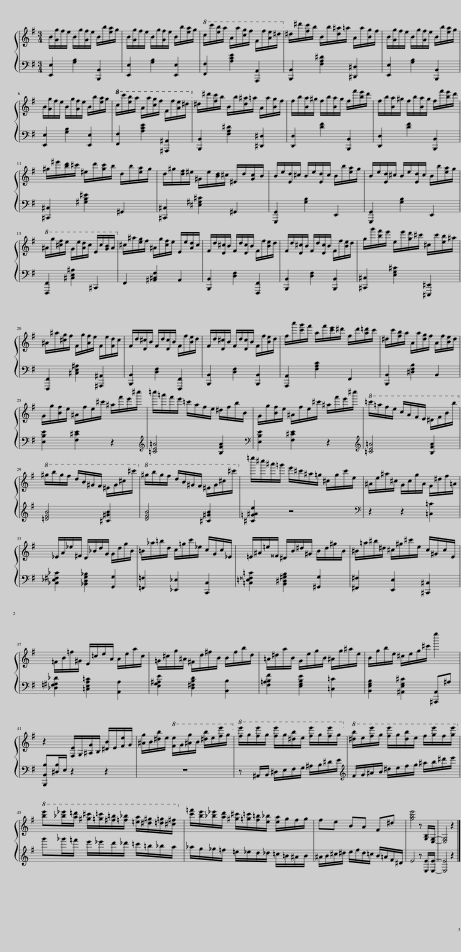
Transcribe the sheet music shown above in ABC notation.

X:1
%%score { 1 | 2 }
L:1/8
M:3/4
I:linebreak $
K:G
V:1 treble
V:2 bass
V:1
 B/[Gg]/f/e/ B/g/[Gf]/e/ B/b/[ea]/g/ | B/[Gg]/f/e/ B/g/[Gf]/e/ B/b/[ea]/g/ |!8va(! c'/c''/[e'b']/a'/ a/a'/[c'g']/f'/ f/f'/[ae']/^d'/!8va)! | ^d/^d'/[fc']/b/ B/b/[d^a]/=a/ A/a/[Bg]/f/ | B/[Gg]/f/e/ B/g/[Gf]/e/ B/b/[ea]/g/ |$ %5
 B/[Gg]/f/e/ B/g/[Gf]/e/ B/b/[ea]/g/ |!8va(!!8va(! c'/c''/[e'b']/a'/ a/a'/[c'g']/f'/ f/f'/[ae']/^d'/!8va)!!8va)! | ^d/^d'/[fc']/b/ B/b/[d^a]/=a/ A/a/[Bg]/f/ | f/b/[Ba]/^g/ f/b/[Ba]/g/ f/f'/[be']/d'/ | f/b/[Ba]/^g/ f/b/[Ba]/g/ f/f'/[be']/d'/ |$ %10
 ^g/^e'/[bd']/^c'/ ^e/d'/[gc']/b/ d/b/[ea]/g/ | d/^g/[df]/^e/ ^G/e/[Bd]/^c/ ^E/d/[Gc]/B/ | B/e/[Ed]/^c/ B/e/[Ed]/c/ B/b/[ea]/g/ | B/e/[Ed]/^c/ B/e/[Ed]/c/ B/b/[ea]/g/ |$!8va(! ^a/g'/[^c'f']/e'/ g/e'/[ad']/c'/ e/c'/[gb]/a/!8va)! | %15
 ^c/^a/[eg]/f/ ^A/g/[cf]/e/ E/e/[Ad]/c/ | F/d/[D^c]/B/ F/d/[Dc]/B/ F/f/[Be]/d/ | F/d/[D^c]/B/ F/d/[Dc]/B/ F/f/[Be]/d/ | g/g'/[bf']/e'/ e/e'/[gd']/^c'/ ^c/c'/[eb]/^a/ |$ ^A/^a/[^cg]/f/ F/g/[Af]/e/ F/e/[Fd]/c/ | %20
 F/d/[D^c]/B/ F/d/[Dc]/B/ F/f/[Be]/d/ | F/d/[D^c]/B/ F/d/[Dc]/B/ F/f/[Be]/d/ | f/a'/[c'g']/f'/ a/f'/[c'e']/^d'/ f/d'/[a=d']/c'/ | ^d/c'/[fb]/a/ A/a/[dg]/f/ A/f/[Be]/d/ |$ G/g/[Bf]/e/ ^A/f/e/^c'/ ^a/f'/e'/^c''/ | %25
 =c''/=a'/f'/e'/ =c'/a/f/e/ ^d/f/b/B/ | G/g/[Bf]/e/ ^A/f/e/^c'/ ^a/f'/e'/^c''/ |!8va(! =c''/=a'/f'/e'/ c'/a/f/e/ ^d/f/b/b'/!8va)! |$!8va(! ^g'/b'/g'/f'/ d'/b/^g/f/ ^e/g/^c'/^c''/!8va)! |!8va(! ^g'/b'/g'/f'/ d'/b/^g/f/ ^e/g/^c'/^c''/!8va)! | %30
 =e''/^c''/^a'/=g'/ e'/^c'/^a/=g/ ^c/g/c'/e/ | ^A/e/^a/^c/ G/c/g/A/ F/^d/f/=A/ |$ _E/A/_e/^F/ D/_B/d/G/ G/d/g/B/ | =B/_a/=b/d/ c/=g/c'/_e/ c/G/c/_E/ | =E/^A/=e/^^F/ ^D/B/^d/^G/ B/d/^g/B/ | %35
 ^B/=a/^b/^d/ ^c/^g/^c'/e/ c/^G/c/E/ |$ =F/B/=f/^G/ E/=c/e/A/ A/e/a/c/ | =G/^c/g/^A/ ^F/d/^f/B/ B/f/b/d/ | =A/^d/a/B/ G/e/g/B/ ^A/g/^a/e/ | B/g/b/e/ ^c/e/g/^c'/ e''2 |$ %40
 z2 [F,E]/G,/[^A,G]/B,/ [^DB]/E/[Fe]/G/ | [^Ag]/B/[^db]/e/!8va(! [fe']/g/[^ag']/b/ [^d'b']/e'/[f'e'']/g'/!8va)! |!8va(! [f'e'']/g'/[f'e'']/g'/ [f'e'']/g'/[^d'b']/e'/ [f'e'']/g'/[f'e'']/g'/!8va)! |!8va(! [^d'b']/e'/[f'e'']/g'/ [f'e'']/g'/[d'b']/e'/ f'/[g'e'']/f'/[g'e'']/!8va)! |$!8va(! [b'e''][_b'_e'']/[a'=d'']/ [^g'^c'']/[=g'=c'']/[^f'=b']/[=f'_b']/ [=e'a']/[^d'^g']/[=d'=g']/[^c'^f']/!8va)! | %45
 [c'=f']/[be']/[_b_e']/[ad']/ [^g^c']/[=g=c']/[f=b]/[e_b]/ [ea]/g/f/g/ | fe BA F^d | [gbe']4 z [G,B,]/[E,G,]/- | [E,G,]4 z2 |] %49
V:2
 [E,,E,]2 [G,B,]2 [B,,,B,,]2 | [E,,E,]2 [G,B,]2 [E,,E,]2 | [F,,F,]2 [A,CE]2 [A,,,A,,]2 | [B,,,B,,]2 [F,A,^D]2 [^D,,^D,]2 | [E,,E,]2 [G,B,]2 [B,,,B,,]2 |$ %5
 [E,,E,]2 [G,B,]2 [E,,E,]2 | [F,,F,]2 [A,CE]2 [^A,,,^A,,]2 | [B,,,B,,]2 [F,A,^D]2 [^D,,^D,]2 | [D,,D,]2 [DF]2 [B,,,B,,]2 | [D,,D,]2 [DF]2 [B,,,B,,]2 |$ %10
 [^C,,^C,]2 [^G,B,^E]2 ^G,,2 | [^C,,^C,]2 [^E,^G,^C]2 ^G,,2 | [G,,,G,,]2 [G,B,]2 E,,2 | [G,,,G,,]2 [G,B,]2 E,,2 |$ [F,,,F,,]2 [^C,E,^A,]2 ^C,,2 | %15
 F,,2 [^A,,^C,F,]2 A,,2 | [B,,,B,,]2 [D,F,]2 [F,,,F,,]2 | [B,,,B,,]2 [D,F,]2 [B,,,B,,]2 | [^C,,^C,]2 [E,G,^C]2 [^E,,,^E,,]2 |$ [F,,,F,,]2 [^C,E,^A,]2 [^A,,,^A,,]2 | %20
 [B,,,B,,]2 [D,F,]2 [F,,,F,,]2 | [B,,,B,,]2 [D,F,]2 [B,,,B,,]2 | [A,,,A,,]2 [F,A,C]2 F,,2 | [B,,,B,,]2 [^D,F,B,]2 B,,2 |$ [E,B,E]2 [F,^CE]2 z2 | %25
[K:treble] [=CE=A]4 [B,FA]2 |[K:bass] [E,B,E]2 [F,^CE]2 z2 |[K:treble] [=CE=A]4 [B,FA]2 |$ [=DFB]4 [^C^GB]2 | [DFB]4 [^C^GB]2 | %30
 [^C=G^Ae]2 z4 |[K:bass] z2 z2 [=C,=C]2 |$ [_C,_E,^F,_C]2 [_B,,D,G,_B,]2 [G,,G,]2 | [=F,,=F,]2 [_E,,_E,]2 [C,,C,]2 | [=C,=E,^^F,=C]2 [B,,^D,^G,B,]2 [^G,,G,]2 | %35
 [^F,,^F,]2 [E,,E,]2 [^C,,^C,]2 |$ [_D,=F,^G,_D]2 [=C,E,A,=C]2 [A,,A,]2 | [E,G,^A,E]2 [D,^F,B,D]2 [B,,B,]2 | [F,=A,B,F]2 [E,G,B,E]2 [=C,=C]2 | [B,,E,G,B,]2 [^A,,E,G,^C]2 [^A,,,A,,]^A, |$ %40
 [B,,,B,,B,][^D,B,]/E,/ z2 z2 | z6 | z ^A,,/B,,/ ^D,/E,/F,/G,/ ^A,/B,/^D/E/ |[K:treble] F/G/^A/B/ ^d/e/f/g/ ^a/b/^d'/e'/ |$ g'_g'/=f'/ e'/_e'/d'/_d'/ =c'/=b/_b/a/ | %45
 _a/g/_g/=f/ =e/_e/d/_d/ =c/=B/^A/B/ | ^A/B/^c/^d/ e/f/d/=c/ B/=A/F/^D/ | E4 z [E,E]/[E,E]/- | [E,E]4 z2 |] %49
